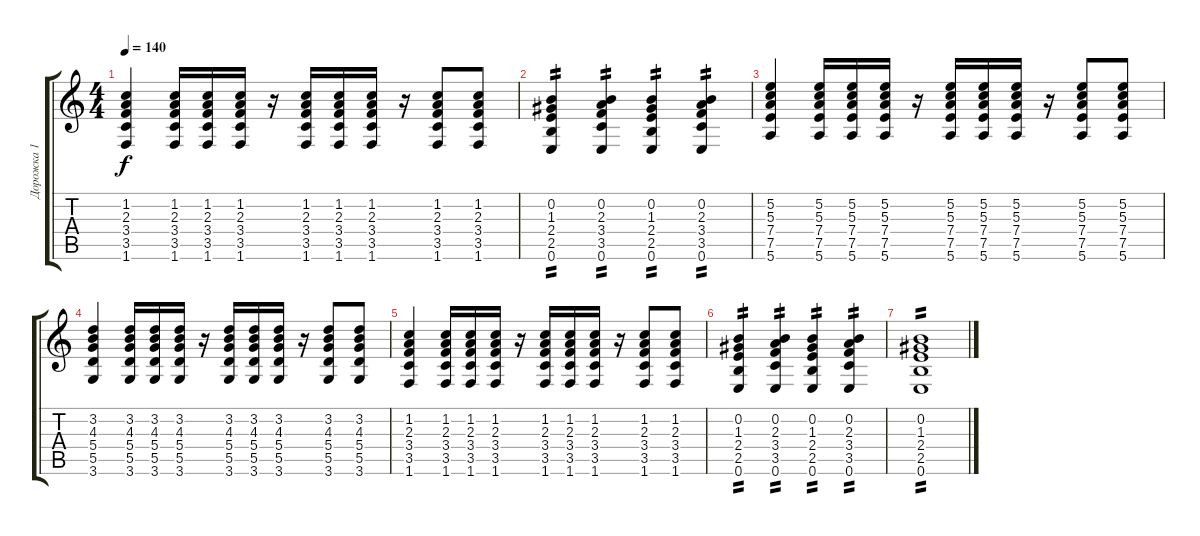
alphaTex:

\track ("Дорожка 1" "Дорожка 1") {instrument acousticguitarsteel}
\staff {score tabs}
\tuning (E4 B3 G3 D3 A2 E2) {hide}
\ts (4 4)
\tempo 140
\clef g2
\ks c
(1.2 2.3 3.4 3.5 1.6).4{dy f} (1.2 2.3 3.4 3.5 1.6).16 (1.2 2.3 3.4 3.5 1.6).16 (1.2 2.3 3.4 3.5 1.6).16 r.16 (1.2 2.3 3.4 3.5 1.6).16 (1.2 2.3 3.4 3.5 1.6).16 (1.2 2.3 3.4 3.5 1.6).16 r.16 (1.2 2.3 3.4 3.5 1.6).8 (1.2 2.3 3.4 3.5 1.6).8 |
(0.2 1.3 2.4 2.5 0.6).4{tp 2} (0.2 2.3 3.4 3.5 0.6).4{tp 2} (0.2 1.3 2.4 2.5 0.6).4{tp 2} (0.2 2.3 3.4 3.5 0.6).4{tp 2} |
(5.2 5.3 7.4 7.5 5.6).4 (5.2 5.3 7.4 7.5 5.6).16 (5.2 5.3 7.4 7.5 5.6).16 (5.2 5.3 7.4 7.5 5.6).16 r.16 (5.2 5.3 7.4 7.5 5.6).16 (5.2 5.3 7.4 7.5 5.6).16 (5.2 5.3 7.4 7.5 5.6).16 r.16 (5.2 5.3 7.4 7.5 5.6).8 (5.2 5.3 7.4 7.5 5.6).8 |
(3.2 4.3 5.4 5.5 3.6).4 (3.2 4.3 5.4 5.5 3.6).16 (3.2 4.3 5.4 5.5 3.6).16 (3.2 4.3 5.4 5.5 3.6).16 r.16 (3.2 4.3 5.4 5.5 3.6).16 (3.2 4.3 5.4 5.5 3.6).16 (3.2 4.3 5.4 5.5 3.6).16 r.16 (3.2 4.3 5.4 5.5 3.6).8 (3.2 4.3 5.4 5.5 3.6).8 |
(1.2 2.3 3.4 3.5 1.6).4 (1.2 2.3 3.4 3.5 1.6).16 (1.2 2.3 3.4 3.5 1.6).16 (1.2 2.3 3.4 3.5 1.6).16 r.16 (1.2 2.3 3.4 3.5 1.6).16 (1.2 2.3 3.4 3.5 1.6).16 (1.2 2.3 3.4 3.5 1.6).16 r.16 (1.2 2.3 3.4 3.5 1.6).8 (1.2 2.3 3.4 3.5 1.6).8 |
(0.2 1.3 2.4 2.5 0.6).4{tp 2} (0.2 2.3 3.4 3.5 0.6).4{tp 2} (0.2 1.3 2.4 2.5 0.6).4{tp 2} (0.2 2.3 3.4 3.5 0.6).4{tp 2} |
(0.2 1.3 2.4 2.5 0.6).1{tp 2}
